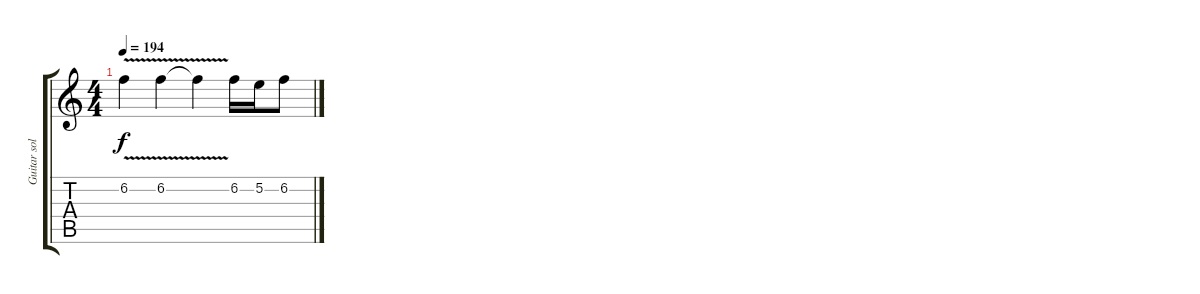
\track ("Guitar solo" "Guitar sol") {instrument overdrivenguitar}
\staff {score tabs}
\tuning (E4 B3 G3 D3 A2 E2) {hide}
\ts (4 4)
\tempo 194
\clef g2
\ks c
6.2{v}.4{dy f} 6.2{v}.4 6.2{t}.4 6.2.16 5.2.16 6.2.8
